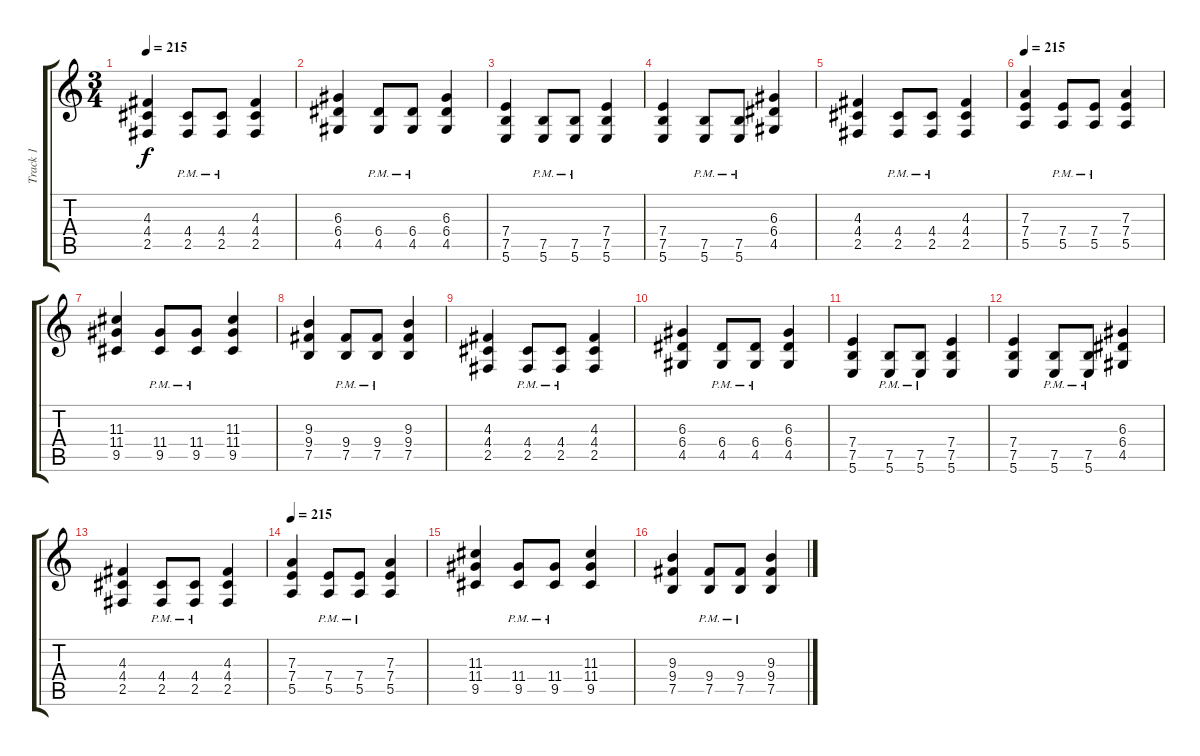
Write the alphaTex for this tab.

\track ("Track 1" "Track 1") {instrument distortionguitar}
\staff {score tabs}
\tuning (B3 Gb3 D3 A2 E2 B1) {hide}
\ts (3 4)
\tempo 215
\clef g2
\ks c
(4.3 4.4 2.5).4{dy f} (4.4{pm} 2.5{pm}).8 (4.4{pm} 2.5{pm}).8 (4.3 4.4 2.5).4 |
(6.3 6.4 4.5).4 (6.4{pm} 4.5{pm}).8 (6.4{pm} 4.5{pm}).8 (6.3 6.4 4.5).4 |
(7.4 7.5 5.6).4 (7.5{pm} 5.6{pm}).8 (7.5{pm} 5.6{pm}).8 (7.4 7.5 5.6).4 |
(7.4 7.5 5.6).4 (7.5{pm} 5.6{pm}).8 (7.5{pm} 5.6{pm}).8 (6.3 6.4 4.5).4 |
(4.3 4.4 2.5).4 (4.4{pm} 2.5{pm}).8 (4.4{pm} 2.5{pm}).8 (4.3 4.4 2.5).4 |
\tempo 215
(7.3 7.4 5.5).4 (7.4{pm} 5.5{pm}).8 (7.4{pm} 5.5{pm}).8 (7.3 7.4 5.5).4 |
(11.3 11.4 9.5).4 (11.4{pm} 9.5{pm}).8 (11.4{pm} 9.5{pm}).8 (11.3 11.4 9.5).4 |
(9.3 9.4 7.5).4 (9.4{pm} 7.5{pm}).8 (9.4{pm} 7.5{pm}).8 (9.3 9.4 7.5).4 |
(4.3 4.4 2.5).4 (4.4{pm} 2.5{pm}).8 (4.4{pm} 2.5{pm}).8 (4.3 4.4 2.5).4 |
(6.3 6.4 4.5).4 (6.4{pm} 4.5{pm}).8 (6.4{pm} 4.5{pm}).8 (6.3 6.4 4.5).4 |
(7.4 7.5 5.6).4 (7.5{pm} 5.6{pm}).8 (7.5{pm} 5.6{pm}).8 (7.4 7.5 5.6).4 |
(7.4 7.5 5.6).4 (7.5{pm} 5.6{pm}).8 (7.5{pm} 5.6{pm}).8 (6.3 6.4 4.5).4 |
(4.3 4.4 2.5).4 (4.4{pm} 2.5{pm}).8 (4.4{pm} 2.5{pm}).8 (4.3 4.4 2.5).4 |
\tempo 215
(7.3 7.4 5.5).4 (7.4{pm} 5.5{pm}).8 (7.4{pm} 5.5{pm}).8 (7.3 7.4 5.5).4 |
(11.3 11.4 9.5).4 (11.4{pm} 9.5{pm}).8 (11.4{pm} 9.5{pm}).8 (11.3 11.4 9.5).4 |
(9.3 9.4 7.5).4 (9.4{pm} 7.5{pm}).8 (9.4{pm} 7.5{pm}).8 (9.3 9.4 7.5).4
